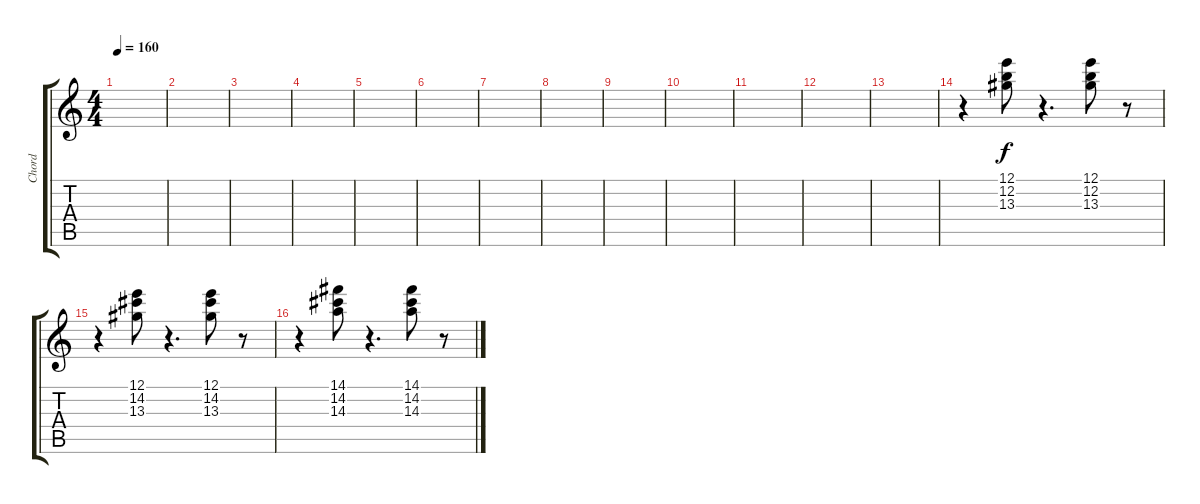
\track ("Chord" "Chord") {instrument electricguitarmuted}
\staff {score tabs}
\tuning (E4 B3 G3 D3 A2 E2) {hide}
\ts (4 4)
\tempo 160
\clef g2
\ks c
|
|
|
|
|
|
|
|
|
|
|
|
|
r.4 (12.1 12.2 13.3).8 r.4{d} (12.1 12.2 13.3).8 r.8 |
r.4 (12.1 14.2 13.3).8 r.4{d} (12.1 14.2 13.3).8 r.8 |
r.4 (14.1 14.2 14.3).8 r.4{d} (14.1 14.2 14.3).8 r.8
